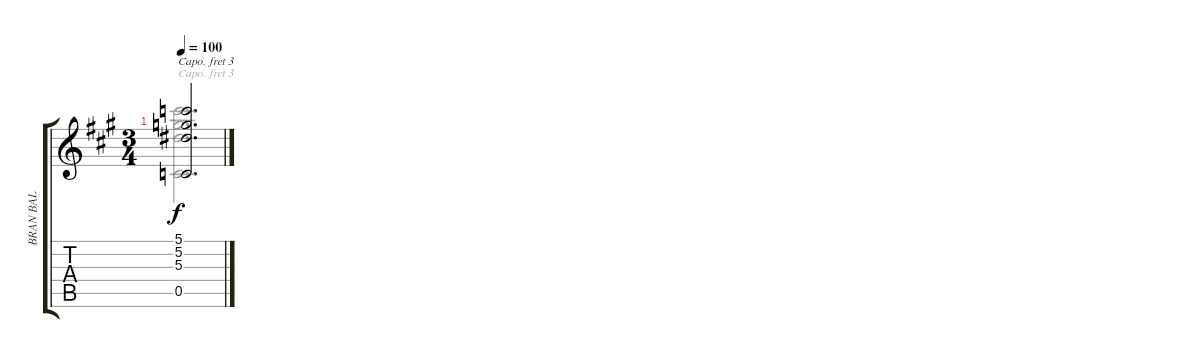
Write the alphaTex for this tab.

\track ("BRAN BAL" "BRAN BAL") {instrument acousticguitarsteel}
\staff {score tabs}
\capo 3
\tuning (E4 B3 G3 D3 A2 E2) {hide}
\voice
\ts (3 4)
\tempo 100
\clef g2
\ks a
(5.1 5.2 5.3 0.5).2{d dy f}
\voice
\clef g2
\ottava regular
\simile none
\ks a
(5.1 5.2 5.3 0.5).2{d dy f}
